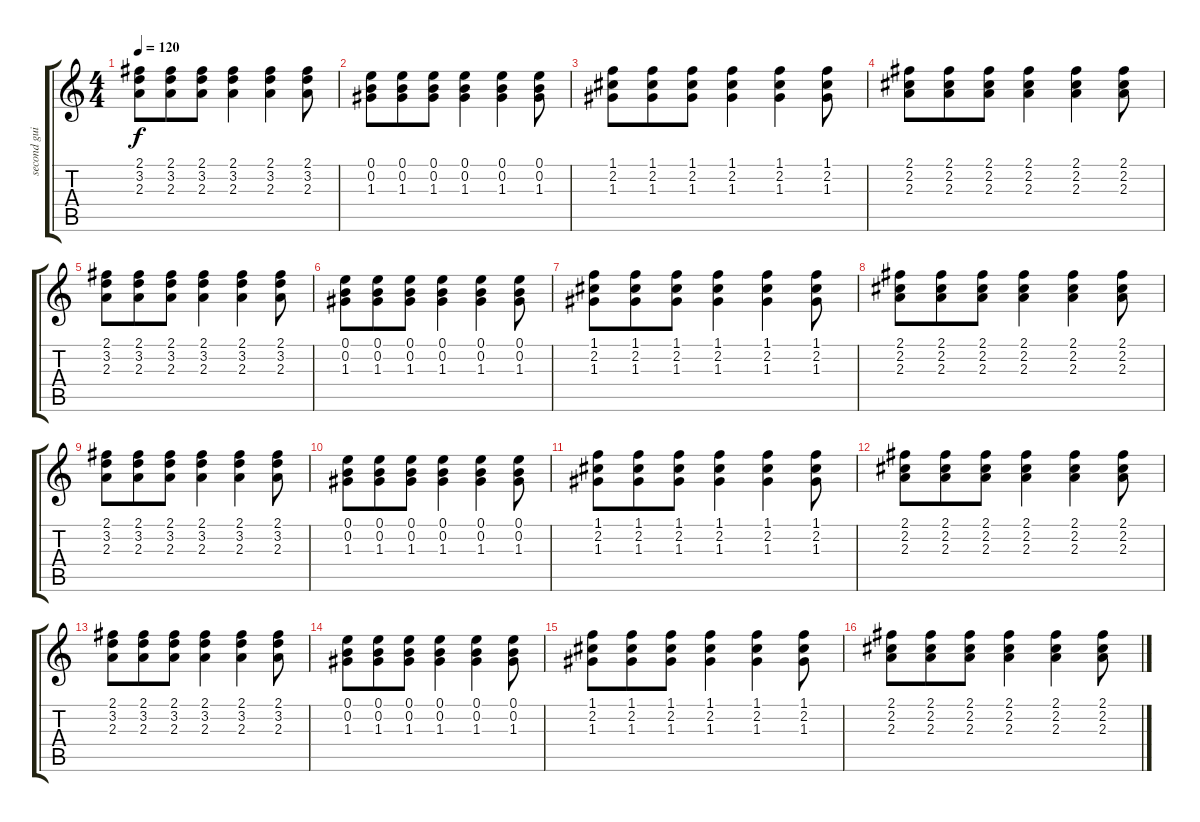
\track ("second guitar" "second gui") {instrument acousticguitarsteel}
\staff {score tabs}
\tuning (E4 B3 G3 D3 A2 E2) {hide}
\ts (4 4)
\tempo 120
\clef g2
\ks c
(2.1 3.2 2.3).8{dy f} (2.1 3.2 2.3).8{beam merge} (2.1 3.2 2.3).8 (2.1 3.2 2.3).4 (2.1 3.2 2.3).4 (2.1 3.2 2.3).8 |
(0.1 0.2 1.3).8 (0.1 0.2 1.3).8{beam merge} (0.1 0.2 1.3).8 (0.1 0.2 1.3).4 (0.1 0.2 1.3).4 (0.1 0.2 1.3).8 |
(1.1 2.2 1.3).8 (1.1 2.2 1.3).8{beam merge} (1.1 2.2 1.3).8 (1.1 2.2 1.3).4 (1.1 2.2 1.3).4 (1.1 2.2 1.3).8 |
(2.1 2.2 2.3).8 (2.1 2.2 2.3).8{beam merge} (2.1 2.2 2.3).8 (2.1 2.2 2.3).4 (2.1 2.2 2.3).4 (2.1 2.2 2.3).8 |
(2.1 3.2 2.3).8 (2.1 3.2 2.3).8{beam merge} (2.1 3.2 2.3).8 (2.1 3.2 2.3).4 (2.1 3.2 2.3).4 (2.1 3.2 2.3).8 |
(0.1 0.2 1.3).8 (0.1 0.2 1.3).8{beam merge} (0.1 0.2 1.3).8 (0.1 0.2 1.3).4 (0.1 0.2 1.3).4 (0.1 0.2 1.3).8 |
(1.1 2.2 1.3).8 (1.1 2.2 1.3).8{beam merge} (1.1 2.2 1.3).8 (1.1 2.2 1.3).4 (1.1 2.2 1.3).4 (1.1 2.2 1.3).8 |
(2.1 2.2 2.3).8 (2.1 2.2 2.3).8{beam merge} (2.1 2.2 2.3).8 (2.1 2.2 2.3).4 (2.1 2.2 2.3).4 (2.1 2.2 2.3).8 |
(2.1 3.2 2.3).8 (2.1 3.2 2.3).8{beam merge} (2.1 3.2 2.3).8 (2.1 3.2 2.3).4 (2.1 3.2 2.3).4 (2.1 3.2 2.3).8 |
(0.1 0.2 1.3).8 (0.1 0.2 1.3).8{beam merge} (0.1 0.2 1.3).8 (0.1 0.2 1.3).4 (0.1 0.2 1.3).4 (0.1 0.2 1.3).8 |
(1.1 2.2 1.3).8 (1.1 2.2 1.3).8{beam merge} (1.1 2.2 1.3).8 (1.1 2.2 1.3).4 (1.1 2.2 1.3).4 (1.1 2.2 1.3).8 |
(2.1 2.2 2.3).8 (2.1 2.2 2.3).8{beam merge} (2.1 2.2 2.3).8 (2.1 2.2 2.3).4 (2.1 2.2 2.3).4 (2.1 2.2 2.3).8 |
(2.1 3.2 2.3).8 (2.1 3.2 2.3).8{beam merge} (2.1 3.2 2.3).8 (2.1 3.2 2.3).4 (2.1 3.2 2.3).4 (2.1 3.2 2.3).8 |
(0.1 0.2 1.3).8 (0.1 0.2 1.3).8{beam merge} (0.1 0.2 1.3).8 (0.1 0.2 1.3).4 (0.1 0.2 1.3).4 (0.1 0.2 1.3).8 |
(1.1 2.2 1.3).8 (1.1 2.2 1.3).8{beam merge} (1.1 2.2 1.3).8 (1.1 2.2 1.3).4 (1.1 2.2 1.3).4 (1.1 2.2 1.3).8 |
(2.1 2.2 2.3).8 (2.1 2.2 2.3).8{beam merge} (2.1 2.2 2.3).8 (2.1 2.2 2.3).4 (2.1 2.2 2.3).4 (2.1 2.2 2.3).8
